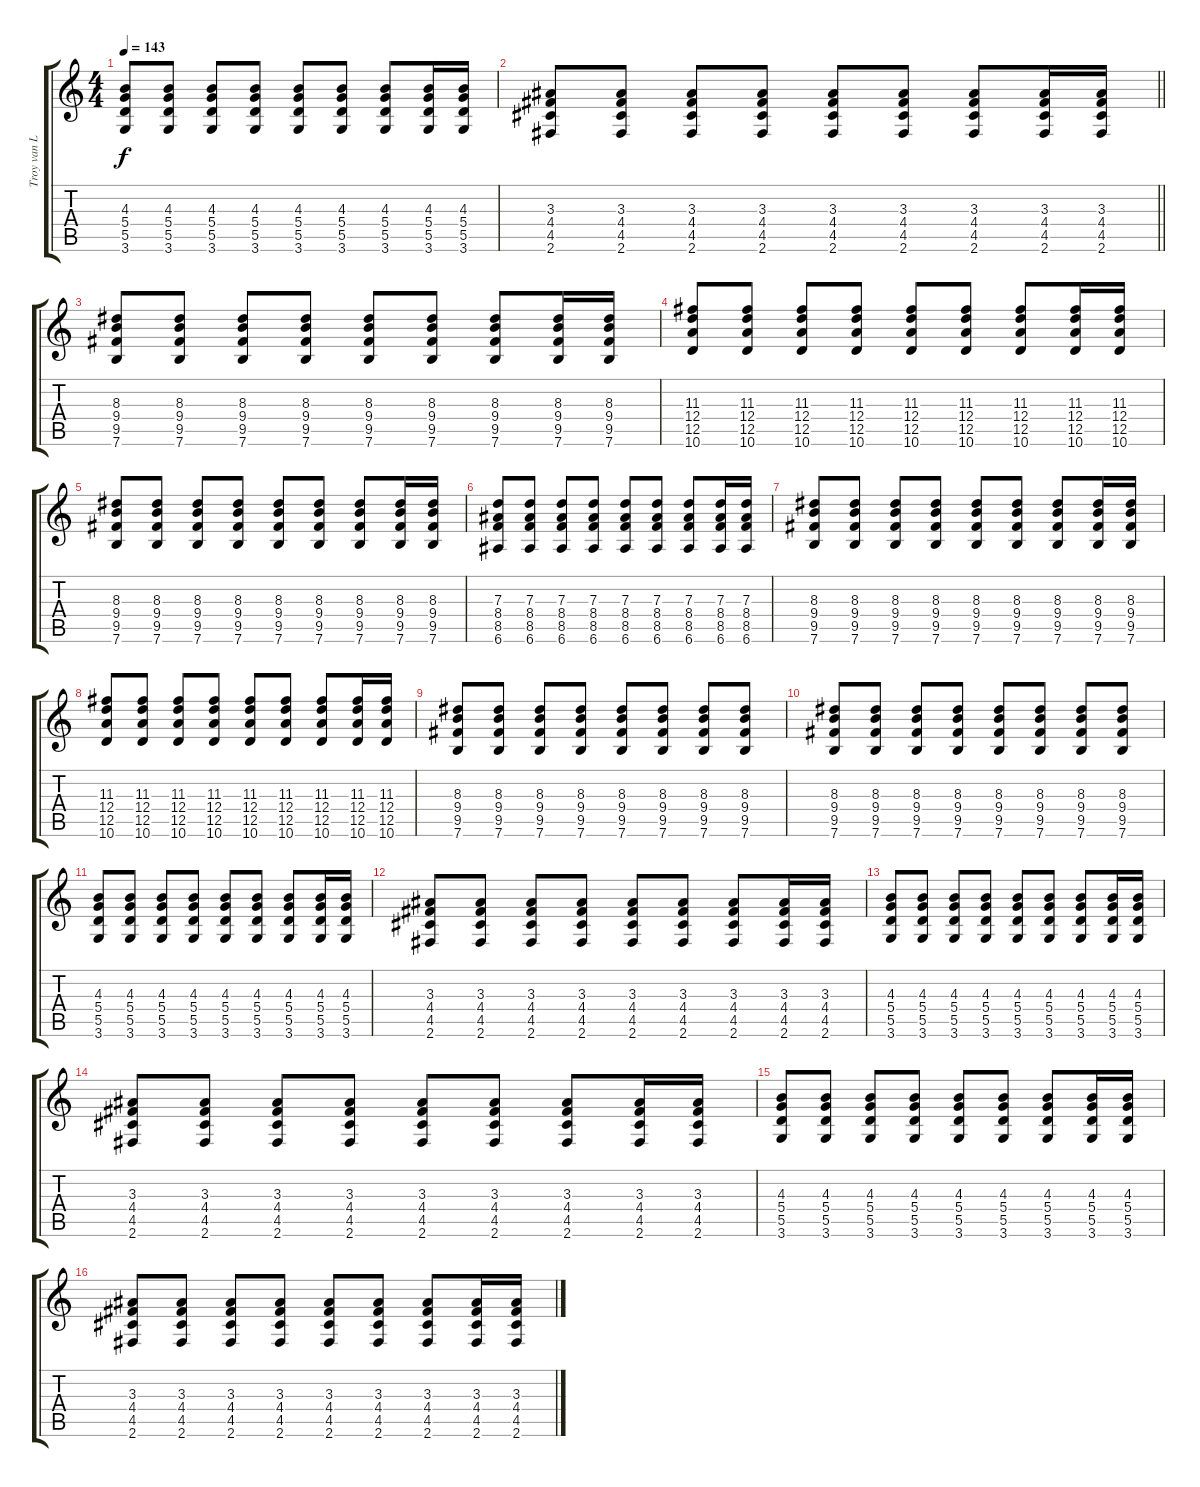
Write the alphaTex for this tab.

\track ("Troy van Leeuwen" "Troy van L") {instrument distortionguitar}
\staff {score tabs}
\tuning (E4 B3 G3 D3 A2 E2) {hide}
\ts (4 4)
\tempo 143
\clef g2
\ks c
(4.3 5.4 5.5 3.6).8{dy f} (4.3 5.4 5.5 3.6).8 (4.3 5.4 5.5 3.6).8 (4.3 5.4 5.5 3.6).8 (4.3 5.4 5.5 3.6).8 (4.3 5.4 5.5 3.6).8 (4.3 5.4 5.5 3.6).8 (4.3 5.4 5.5 3.6).16 (4.3 5.4 5.5 3.6).16 |
\barLineRight lightlight
(3.3 4.4 4.5 2.6).8 (3.3 4.4 4.5 2.6).8 (3.3 4.4 4.5 2.6).8 (3.3 4.4 4.5 2.6).8 (3.3 4.4 4.5 2.6).8 (3.3 4.4 4.5 2.6).8 (3.3 4.4 4.5 2.6).8 (3.3 4.4 4.5 2.6).16 (3.3 4.4 4.5 2.6).16 |
(8.3 9.4 9.5 7.6).8{instrument overdrivenguitar} (8.3 9.4 9.5 7.6).8 (8.3 9.4 9.5 7.6).8 (8.3 9.4 9.5 7.6).8 (8.3 9.4 9.5 7.6).8 (8.3 9.4 9.5 7.6).8 (8.3 9.4 9.5 7.6).8 (8.3 9.4 9.5 7.6).16 (8.3 9.4 9.5 7.6).16 |
(11.3 12.4 12.5 10.6).8 (11.3 12.4 12.5 10.6).8 (11.3 12.4 12.5 10.6).8 (11.3 12.4 12.5 10.6).8 (11.3 12.4 12.5 10.6).8 (11.3 12.4 12.5 10.6).8 (11.3 12.4 12.5 10.6).8 (11.3 12.4 12.5 10.6).16 (11.3 12.4 12.5 10.6).16 |
(8.3 9.4 9.5 7.6).8 (8.3 9.4 9.5 7.6).8 (8.3 9.4 9.5 7.6).8 (8.3 9.4 9.5 7.6).8 (8.3 9.4 9.5 7.6).8 (8.3 9.4 9.5 7.6).8 (8.3 9.4 9.5 7.6).8 (8.3 9.4 9.5 7.6).16 (8.3 9.4 9.5 7.6).16 |
(7.3 8.4 8.5 6.6).8 (7.3 8.4 8.5 6.6).8 (7.3 8.4 8.5 6.6).8 (7.3 8.4 8.5 6.6).8 (7.3 8.4 8.5 6.6).8 (7.3 8.4 8.5 6.6).8 (7.3 8.4 8.5 6.6).8 (7.3 8.4 8.5 6.6).16 (7.3 8.4 8.5 6.6).16 |
(8.3 9.4 9.5 7.6).8 (8.3 9.4 9.5 7.6).8 (8.3 9.4 9.5 7.6).8 (8.3 9.4 9.5 7.6).8 (8.3 9.4 9.5 7.6).8 (8.3 9.4 9.5 7.6).8 (8.3 9.4 9.5 7.6).8 (8.3 9.4 9.5 7.6).16 (8.3 9.4 9.5 7.6).16 |
(11.3 12.4 12.5 10.6).8 (11.3 12.4 12.5 10.6).8 (11.3 12.4 12.5 10.6).8 (11.3 12.4 12.5 10.6).8 (11.3 12.4 12.5 10.6).8 (11.3 12.4 12.5 10.6).8 (11.3 12.4 12.5 10.6).8 (11.3 12.4 12.5 10.6).16 (11.3 12.4 12.5 10.6).16 |
(8.3 9.4 9.5 7.6).8 (8.3 9.4 9.5 7.6).8 (8.3 9.4 9.5 7.6).8 (8.3 9.4 9.5 7.6).8 (8.3 9.4 9.5 7.6).8 (8.3 9.4 9.5 7.6).8 (8.3 9.4 9.5 7.6).8 (8.3 9.4 9.5 7.6).8 |
(8.3 9.4 9.5 7.6).8 (8.3 9.4 9.5 7.6).8 (8.3 9.4 9.5 7.6).8 (8.3 9.4 9.5 7.6).8 (8.3 9.4 9.5 7.6).8 (8.3 9.4 9.5 7.6).8 (8.3 9.4 9.5 7.6).8 (8.3 9.4 9.5 7.6).8 |
(4.3 5.4 5.5 3.6).8 (4.3 5.4 5.5 3.6).8 (4.3 5.4 5.5 3.6).8 (4.3 5.4 5.5 3.6).8 (4.3 5.4 5.5 3.6).8 (4.3 5.4 5.5 3.6).8 (4.3 5.4 5.5 3.6).8 (4.3 5.4 5.5 3.6).16 (4.3 5.4 5.5 3.6).16 |
(3.3 4.4 4.5 2.6).8 (3.3 4.4 4.5 2.6).8 (3.3 4.4 4.5 2.6).8 (3.3 4.4 4.5 2.6).8 (3.3 4.4 4.5 2.6).8 (3.3 4.4 4.5 2.6).8 (3.3 4.4 4.5 2.6).8 (3.3 4.4 4.5 2.6).16 (3.3 4.4 4.5 2.6).16 |
(4.3 5.4 5.5 3.6).8 (4.3 5.4 5.5 3.6).8 (4.3 5.4 5.5 3.6).8 (4.3 5.4 5.5 3.6).8 (4.3 5.4 5.5 3.6).8 (4.3 5.4 5.5 3.6).8 (4.3 5.4 5.5 3.6).8 (4.3 5.4 5.5 3.6).16 (4.3 5.4 5.5 3.6).16 |
(3.3 4.4 4.5 2.6).8 (3.3 4.4 4.5 2.6).8 (3.3 4.4 4.5 2.6).8 (3.3 4.4 4.5 2.6).8 (3.3 4.4 4.5 2.6).8 (3.3 4.4 4.5 2.6).8 (3.3 4.4 4.5 2.6).8 (3.3 4.4 4.5 2.6).16 (3.3 4.4 4.5 2.6).16 |
(4.3 5.4 5.5 3.6).8 (4.3 5.4 5.5 3.6).8 (4.3 5.4 5.5 3.6).8 (4.3 5.4 5.5 3.6).8 (4.3 5.4 5.5 3.6).8 (4.3 5.4 5.5 3.6).8 (4.3 5.4 5.5 3.6).8 (4.3 5.4 5.5 3.6).16 (4.3 5.4 5.5 3.6).16 |
(3.3 4.4 4.5 2.6).8 (3.3 4.4 4.5 2.6).8 (3.3 4.4 4.5 2.6).8 (3.3 4.4 4.5 2.6).8 (3.3 4.4 4.5 2.6).8 (3.3 4.4 4.5 2.6).8 (3.3 4.4 4.5 2.6).8 (3.3 4.4 4.5 2.6).16 (3.3 4.4 4.5 2.6).16
